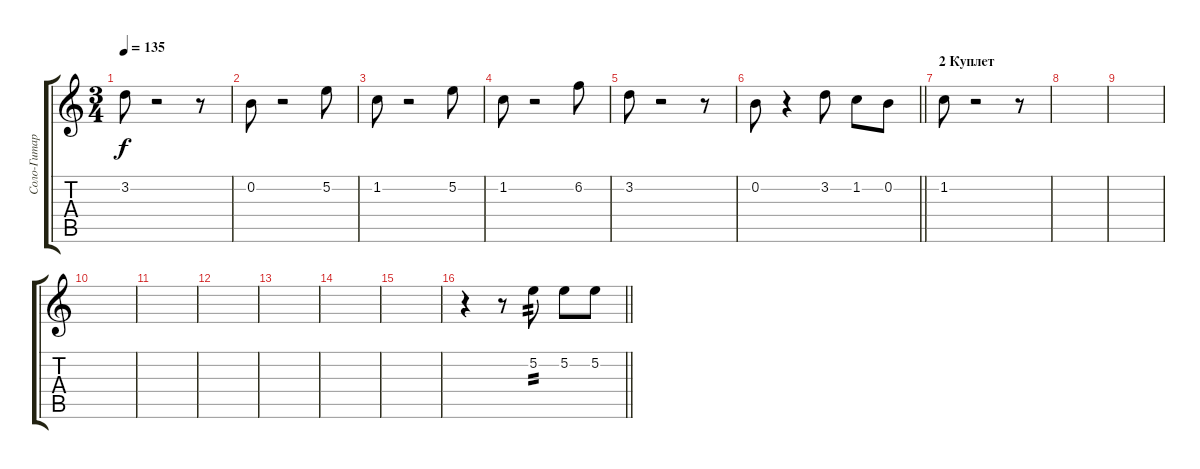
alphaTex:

\track ("Соло-Гитара 1" "Соло-Гитар") {instrument electricguitarjazz}
\staff {score tabs}
\tuning (E4 B3 G3 D3 A2 E2) {hide}
\ts (3 4)
\tempo 135
\clef g2
\ks c
3.2.8{dy f} r.2 r.8 |
0.2.8 r.2 5.2.8 |
1.2.8 r.2 5.2.8 |
1.2.8 r.2 6.2.8 |
3.2.8 r.2 r.8 |
\barLineRight lightlight
0.2.8 r.4 3.2.8 1.2.8 0.2.8 |
\section ("" "2 Куплет")
1.2.8 r.2 r.8 |
|
|
|
|
|
|
|
|
\barLineRight lightlight
r.4 r.8 5.2.8{tp 2} 5.2.8 5.2.8
